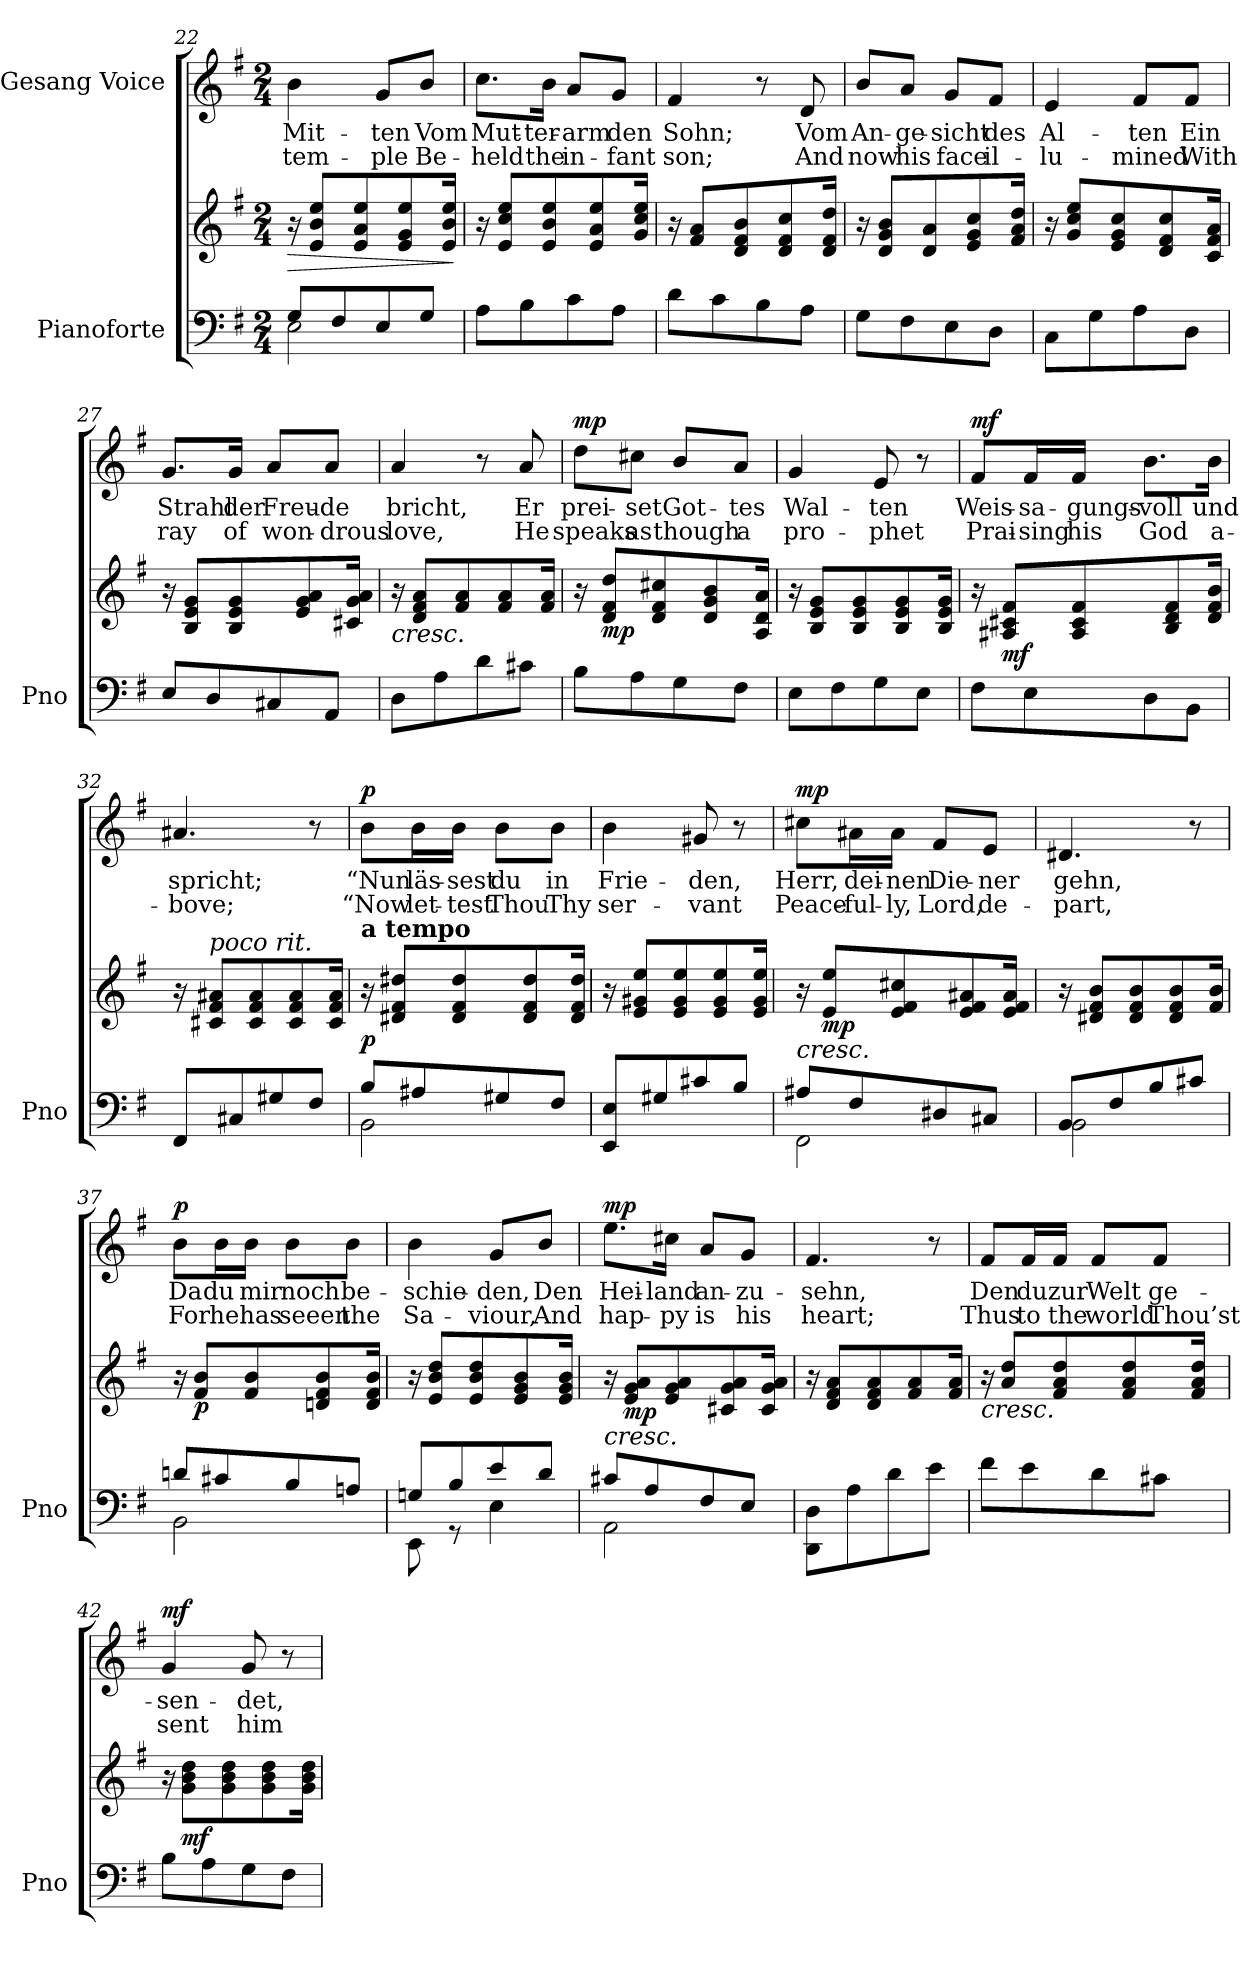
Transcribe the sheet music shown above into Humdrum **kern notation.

**kern	**kern	**dynam	**kern	**text	**text	**dynam
*part2	*part2	*part2	*part1	*part1	*part1	*part1
*staff3	*staff2	*staff2/3	*staff1	*staff1	*staff1	*staff1
*I"Pianoforte	*	*	*I"Gesang Voice	*	*	*
*I'Pno	*	*	*	*	*	*
*clefF4	*clefG2	*	*clefG2	*	*	*
*k[f#]	*k[f#]	*	*k[f#]	*	*	*
*M2/4	*M2/4	*	*M2/4	*	*	*
=22	=22	=22	=22	=22	=22	=22
*^	*	*	*	*	*	*
!	!	!	!LO:HP:b	!	!LO:LY:b	!LO:LY:b	!
8G/L	2E\	16r	>	4b\	Mit-	tem-	.
.	.	8e/ 8b/ 8ee/L	.	.	.	.	.
8F#/	.	.	.	.	.	.	.
.	.	8e/ 8a/ 8ee/	.	.	.	.	.
!	!	!	!	!	!LO:LY:b	!LO:LY:b	!
8E/	.	.	.	8g/L	-ten	-ple	.
.	.	8e/ 8g/ 8ee/	.	.	.	.	.
!	!	!	!	!	!LO:LY:b	!LO:LY:b	!
8G/J	.	.	.	8b/J	Vom	Be-	.
.	.	16e/ 16b/ 16ee/Jk	.	.	.	.	.
*v	*v	*	*	*	*	*	*
.	.	]	.	.	.	.
=23	=23	=23	=23	=23	=23	=23
!	!	!	!	!LO:LY:b	!LO:LY:b	!
8A\L	16r	.	8.cc\L	Mut-	-held	.
.	8e/ 8cc/ 8ee/L	.	.	.	.	.
8B\	.	.	.	.	.	.
!	!	!	!	!LO:LY:b	!LO:LY:b	!
.	8e/ 8b/ 8ee/	.	16b\Jk	-ter-	the	.
!	!	!	!	!LO:LY:b	!LO:LY:b	!
8c\	.	.	8a/L	-arm	in-	.
.	8e/ 8a/ 8ee/	.	.	.	.	.
!	!	!	!	!LO:LY:b	!LO:LY:b	!
8A\J	.	.	8g/J	den	-fant	.
.	16g/ 16cc/ 16ee/Jk	.	.	.	.	.
=24	=24	=24	=24	=24	=24	=24
!	!	!	!	!LO:LY:b	!LO:LY:b	!
8d\L	16r	.	4f#/	Sohn;	son;	.
.	8f#/ 8a/L	.	.	.	.	.
8c\	.	.	.	.	.	.
.	8d/ 8f#/ 8b/	.	.	.	.	.
8B\	.	.	8r	.	.	.
.	8d/ 8f#/ 8cc/	.	.	.	.	.
!	!	!	!	!LO:LY:b	!LO:LY:b	!
8A\J	.	.	8d/	Vom	And	.
.	16d/ 16f#/ 16dd/Jk	.	.	.	.	.
=25	=25	=25	=25	=25	=25	=25
!	!	!	!	!LO:LY:b	!LO:LY:b	!
8G\L	16r	.	8b/L	An-	now	.
.	8d/ 8g/ 8b/L	.	.	.	.	.
!	!	!	!	!LO:LY:b	!LO:LY:b	!
8F#\	.	.	8a/J	-ge-	his	.
.	8d/ 8a/	.	.	.	.	.
!	!	!	!	!LO:LY:b	!LO:LY:b	!
8E\	.	.	8g/L	-sicht	face	.
.	8e/ 8g/ 8cc/	.	.	.	.	.
!	!	!	!	!LO:LY:b	!LO:LY:b	!
8D\J	.	.	8f#/J	des	il-	.
.	16f#/ 16a/ 16dd/Jk	.	.	.	.	.
!!LO:LB:g=z
=26	=26	=26	=26	=26	=26	=26
!	!	!	!	!LO:LY:b	!LO:LY:b	!
8C\L	16r	.	4e/	Al-	-lu-	.
.	8g/ 8cc/ 8ee/L	.	.	.	.	.
8G\	.	.	.	.	.	.
.	8e/ 8g/ 8cc/	.	.	.	.	.
!	!	!	!	!LO:LY:b	!LO:LY:b	!
8A\	.	.	8f#/L	-ten	-mined	.
.	8d/ 8f#/ 8cc/	.	.	.	.	.
!	!	!	!	!LO:LY:b	!LO:LY:b	!
8D\J	.	.	8f#/J	Ein	With	.
.	16c/ 16f#/ 16a/Jk	.	.	.	.	.
=27	=27	=27	=27	=27	=27	=27
!	!	!	!	!LO:LY:b	!LO:LY:b	!
8E/L	16r	.	8.g/L	Strahl	ray	.
.	8B/ 8e/ 8g/L	.	.	.	.	.
8D/	.	.	.	.	.	.
!	!	!	!	!LO:LY:b	!LO:LY:b	!
.	8B/ 8e/ 8g/	.	16g/Jk	der	of	.
!	!	!	!	!LO:LY:b	!LO:LY:b	!
8C#X/	.	.	8a/L	Freu-	won-	.
.	8e/ 8g/ 8a/	.	.	.	.	.
!	!	!	!	!LO:LY:b	!LO:LY:b	!
8AA/J	.	.	8a/J	-de	-drous	.
.	16c#X/ 16g/ 16a/Jk	.	.	.	.	.
=28	=28	=28	=28	=28	=28	=28
!	!LO:TX:b:i:t=cresc.	!	!	!	!	!
!	!	!	!	!LO:LY:b	!LO:LY:b	!
8D\L	16r	.	4a/	bricht,	love,	.
.	8d/ 8f#/ 8a/L	.	.	.	.	.
8A\	.	.	.	.	.	.
.	8f#/ 8a/	.	.	.	.	.
8d\	.	.	8r	.	.	.
.	8f#/ 8a/	.	.	.	.	.
!	!	!	!	!LO:LY:b	!LO:LY:b	!
8c#X\J	.	.	8a/	Er	He	.
.	16f#/ 16a/Jk	.	.	.	.	.
=29	=29	=29	=29	=29	=29	=29
!	!	!	!	!LO:LY:b	!LO:LY:b	!LO:DY:a
8B\L	16r	.	8dd\L	prei-	speaks	mp
!	!	!LO:DY:b	!	!	!	!
.	8d/ 8f#/ 8dd/L	mp	.	.	.	.
!	!	!	!	!LO:LY:b	!LO:LY:b	!
8A\	.	.	8cc#X\J	-set	as	.
.	8d/ 8f#/ 8cc#X/	.	.	.	.	.
!	!	!	!	!LO:LY:b	!LO:LY:b	!
8G\	.	.	8b/L	Got-	though	.
.	8d/ 8g/ 8b/	.	.	.	.	.
!	!	!	!	!LO:LY:b	!LO:LY:b	!
8F#\J	.	.	8a/J	-tes	a	.
.	16A/ 16d/ 16a/Jk	.	.	.	.	.
=30	=30	=30	=30	=30	=30	=30
!	!	!	!	!LO:LY:b	!LO:LY:b	!
8E\L	16r	.	4g/	Wal-	pro-	.
.	8B/ 8e/ 8g/L	.	.	.	.	.
8F#\	.	.	.	.	.	.
.	8B/ 8e/ 8g/	.	.	.	.	.
!	!	!	!	!LO:LY:b	!LO:LY:b	!
8G\	.	.	8e/	-ten	-phet	.
.	8B/ 8e/ 8g/	.	.	.	.	.
8E\J	.	.	8r	.	.	.
.	16B/ 16e/ 16g/Jk	.	.	.	.	.
!!LO:LB:g=z
=31	=31	=31	=31	=31	=31	=31
!	!	!	!	!LO:LY:b	!LO:LY:b	!LO:DY:a
8F#\L	16r	.	8f#/L	Weis-	Prai-	mf
!	!	!LO:DY:b	!	!	!	!
.	8A#X/ 8c#X/ 8f#/L	mf	.	.	.	.
!	!	!	!	!LO:LY:b	!LO:LY:b	!
8E\	.	.	16f#/L	-sa-	-sing	.
!	!	!	!	!LO:LY:b	!LO:LY:b	!
.	8A#/ 8c#/ 8f#/	.	16f#/JJ	-gungs-	his	.
!	!	!	!	!LO:LY:b	!LO:LY:b	!
8D\	.	.	8.b\L	-voll	God	.
.	8B/ 8d/ 8f#/	.	.	.	.	.
8BB\J	.	.	.	.	.	.
!	!	!	!	!LO:LY:b	!LO:LY:b	!
.	16d/ 16f#/ 16b/Jk	.	16b\Jk	und	a-	.
=32	=32	=32	=32	=32	=32	=32
*	*	*	*MM60	*	*	*
!	!	!	!	!LO:LY:b	!LO:LY:b	!
*	*	*	*^	*	*	*
8FF#/L	16r	.	4.a#X/	4ryy	spricht;	-bove;	.
!	!LO:TX:a:i:t=poco rit.	!	!	!	!	!	!
.	8c#X/ 8f#/ 8a#X/L	.	.	.	.	.	.
8C#X/	.	.	.	.	.	.	.
.	8c#/ 8f#/ 8a#/	.	.	.	.	.	.
8G#X/	.	.	.	16ryy	.	.	.
*	*	*	*MM55	*	*	*	*
.	8c#/ 8f#/ 8a#/	.	.	8.ryy	.	.	.
8F#/J	.	.	8r	.	.	.	.
.	16c#/ 16f#/ 16a#/Jk	.	.	.	.	.	.
*	*	*	*v	*v	*	*	*
=33	=33	=33	=33	=33	=33	=33
*	*	*	*MM65	*	*	*
*^	*	*	*^	*	*	*
!	!	!LO:TX:a:B:t=a tempo	!	!	!	!	!	!
!	!	!	!LO:DY:b	!	!	!LO:LY:b	!LO:LY:b	!LO:DY:a
*	*	*	*	*v	*v	*	*	*
8B/L	2BB\	16r	p	8b\L	“Nun	“Now	p
.	.	8d#X/ 8f#/ 8dd#X/L	.	.	.	.	.
!	!	!	!	!	!LO:LY:b	!LO:LY:b	!
8A#X/	.	.	.	16b\L	läs-	let-	.
!	!	!	!	!	!LO:LY:b	!LO:LY:b	!
.	.	8d#/ 8f#/ 8dd#/	.	16b\JJ	-sest	-test	.
!	!	!	!	!	!LO:LY:b	!LO:LY:b	!
8G#X/	.	.	.	8b\L	du	Thou	.
.	.	8d#/ 8f#/ 8dd#/	.	.	.	.	.
!	!	!	!	!	!LO:LY:b	!LO:LY:b	!
8F#/J	.	.	.	8b\J	in	Thy	.
.	.	16d#/ 16f#/ 16dd#/Jk	.	.	.	.	.
*v	*v	*	*	*	*	*	*
=34	=34	=34	=34	=34	=34	=34
!	!	!	!	!LO:LY:b	!LO:LY:b	!
8EE/ 8E/L	16r	.	4b\	Frie-	ser-	.
.	8e/ 8g#X/ 8ee/L	.	.	.	.	.
8G#X/	.	.	.	.	.	.
.	8e/ 8g#/ 8ee/	.	.	.	.	.
!	!	!	!	!LO:LY:b	!LO:LY:b	!
8c#X/	.	.	8g#X/	-den,	-vant	.
.	8e/ 8g#/ 8ee/	.	.	.	.	.
8B/J	.	.	8r	.	.	.
.	16e/ 16g#/ 16ee/Jk	.	.	.	.	.
=35	=35	=35	=35	=35	=35	=35
*^	*	*	*	*	*	*
!	!	!LO:TX:b:i:t=cresc.	!	!	!	!	!
!	!	!	!	!	!LO:LY:b	!LO:LY:b	!LO:DY:a
8A#X:/L	2FF#\	16r	.	8cc#X\L	Herr,	Peace-	mp
!	!	!	!LO:DY:b	!	!	!	!
.	.	8e/ 8ee/L	mp	.	.	.	.
!	!	!	!	!	!LO:LY:b	!LO:LY:b	!
8F#/	.	.	.	16a#X\L	dei-	-ful-	.
!	!	!	!	!	!LO:LY:b	!LO:LY:b	!
.	.	8e/ 8f#/ 8cc#X/	.	16a#\JJ	-nen	-ly,	.
!	!	!	!	!	!LO:LY:b	!LO:LY:b	!
8D#X/	.	.	.	8f#/L	Die-	Lord,	.
.	.	8e/ 8f#/ 8a#X/	.	.	.	.	.
!	!	!	!	!	!LO:LY:b	!LO:LY:b	!
8C#X/J	.	.	.	8e/J	-ner	de-	.
.	.	16e/ 16f#/ 16a#/Jk	.	.	.	.	.
!!LO:LB:g=z
=36	=36	=36	=36	=36	=36	=36	=36
!	!	!	!	!	!LO:LY:b	!LO:LY:b	!
8BB/L	2BB\	16r	.	4.d#X/	gehn,	-part,	.
.	.	8d#X/ 8f#/ 8b/L	.	.	.	.	.
8F#/	.	.	.	.	.	.	.
.	.	8d#/ 8f#/ 8b/	.	.	.	.	.
8B/	.	.	.	.	.	.	.
.	.	8d#/ 8f#/ 8b/	.	.	.	.	.
8c#X/J	.	.	.	8r	.	.	.
.	.	16f#/ 16b/Jk	.	.	.	.	.
=37	=37	=37	=37	=37	=37	=37	=37
!	!	!	!	!	!LO:LY:b	!LO:LY:b	!LO:DY:a
8dn/L	2BB\	16r	.	8b\L	Da	For	p
!	!	!	!LO:DY:b	!	!	!	!
.	.	8f#/ 8b/L	p	.	.	.	.
!	!	!	!	!	!LO:LY:b	!LO:LY:b	!
8c#X/	.	.	.	16b\L	du	he	.
!	!	!	!	!	!LO:LY:b	!LO:LY:b	!
.	.	8f#/ 8b/	.	16b\JJ	mir	has	.
!	!	!	!	!	!LO:LY:b	!LO:LY:b	!
8B/	.	.	.	8b\L	noch	seeen	.
.	.	8dn/ 8f#/ 8b/	.	.	.	.	.
!	!	!	!	!	!LO:LY:b	!LO:LY:b	!
8An/J	.	.	.	8b\J	be-	the	.
.	.	16d/ 16f#/ 16b/Jk	.	.	.	.	.
=38	=38	=38	=38	=38	=38	=38	=38
!	!	!	!	!	!LO:LY:b	!LO:LY:b	!
8Gn:/L	8EE\	16r	.	4b\	-schie-	Sa-	.
.	.	8e/ 8b/ 8dd/L	.	.	.	.	.
8B/	8r	.	.	.	.	.	.
.	.	8e/ 8b/ 8dd/	.	.	.	.	.
!	!	!	!	!	!LO:LY:b	!LO:LY:b	!
8e/	4E\	.	.	8g/L	-den,	-viour,	.
.	.	8e/ 8g/ 8b/	.	.	.	.	.
!	!	!	!	!	!LO:LY:b	!LO:LY:b	!
8d/J	.	.	.	8b/J	Den	And	.
.	.	16e/ 16g/ 16b/Jk	.	.	.	.	.
=39	=39	=39	=39	=39	=39	=39	=39
!	!	!LO:TX:b:i:t=cresc.	!	!	!	!	!
!	!	!	!	!	!LO:LY:b	!LO:LY:b	!LO:DY:a
8c#X:/L	2AA\	16r	.	8.ee\L	Hei-	hap-	mp
!	!	!	!LO:DY:b	!	!	!	!
.	.	8e/ 8g/ 8a/L	mp	.	.	.	.
8A/	.	.	.	.	.	.	.
!	!	!	!	!	!LO:LY:b	!LO:LY:b	!
.	.	8e/ 8g/ 8a/	.	16cc#X\Jk	-land	-py	.
!	!	!	!	!	!LO:LY:b	!LO:LY:b	!
8F#/	.	.	.	8a/L	an-	is	.
.	.	8c#X/ 8g/ 8a/	.	.	.	.	.
!	!	!	!	!	!LO:LY:b	!LO:LY:b	!
8E/J	.	.	.	8g/J	-zu-	his	.
.	.	16c#/ 16g/ 16a/Jk	.	.	.	.	.
*v	*v	*	*	*	*	*	*
=40	=40	=40	=40	=40	=40	=40
!	!	!	!	!LO:LY:b	!LO:LY:b	!
8DD\ 8D\L	16r	.	4.f#/	-sehn,	heart;	.
.	8d/ 8f#/ 8a/L	.	.	.	.	.
8A\	.	.	.	.	.	.
.	8d/ 8f#/ 8a/	.	.	.	.	.
8d\	.	.	.	.	.	.
.	8f#/ 8a/	.	.	.	.	.
8e\J	.	.	8r	.	.	.
.	16f#/ 16a/Jk	.	.	.	.	.
!!LO:PB:g=z
=41	=41	=41	=41	=41	=41	=41
!	!LO:TX:b:i:t=cresc.	!	!	!	!	!
!	!	!	!	!LO:LY:b	!LO:LY:b	!
8f#\L	16r	.	8f#/L	Den	Thus	.
.	8a/ 8dd/L	.	.	.	.	.
!	!	!	!	!LO:LY:b	!LO:LY:b	!
8e\	.	.	16f#/L	du	to	.
!	!	!	!	!LO:LY:b	!LO:LY:b	!
.	8f#/ 8a/ 8dd/	.	16f#/JJ	zur	the	.
!	!	!	!	!LO:LY:b	!LO:LY:b	!
8d\	.	.	8f#/L	Welt	world	.
.	8f#/ 8a/ 8dd/	.	.	.	.	.
!	!	!	!	!LO:LY:b	!LO:LY:b	!
8c#X\J	.	.	8f#/J	ge-	Thou’st	.
.	16f#/ 16a/ 16dd/Jk	.	.	.	.	.
=42	=42	=42	=42	=42	=42	=42
!	!	!	!	!LO:LY:b	!LO:LY:b	!LO:DY:a
8B\L	16r	.	4g/	-sen-	sent	mf
!	!	!LO:DY:b	!	!	!	!
.	8g\ 8b\ 8dd\L	mf	.	.	.	.
8A\	.	.	.	.	.	.
.	8g\ 8b\ 8dd\	.	.	.	.	.
!	!	!	!	!LO:LY:b	!LO:LY:b	!
8G\	.	.	8g/	-det,	him	.
.	8g\ 8b\ 8dd\	.	.	.	.	.
8F#\J	.	.	8r	.	.	.
.	16g\ 16b\ 16dd\Jk	.	.	.	.	.
=	=	=	=	=	=	=
*-	*-	*-	*-	*-	*-	*-
